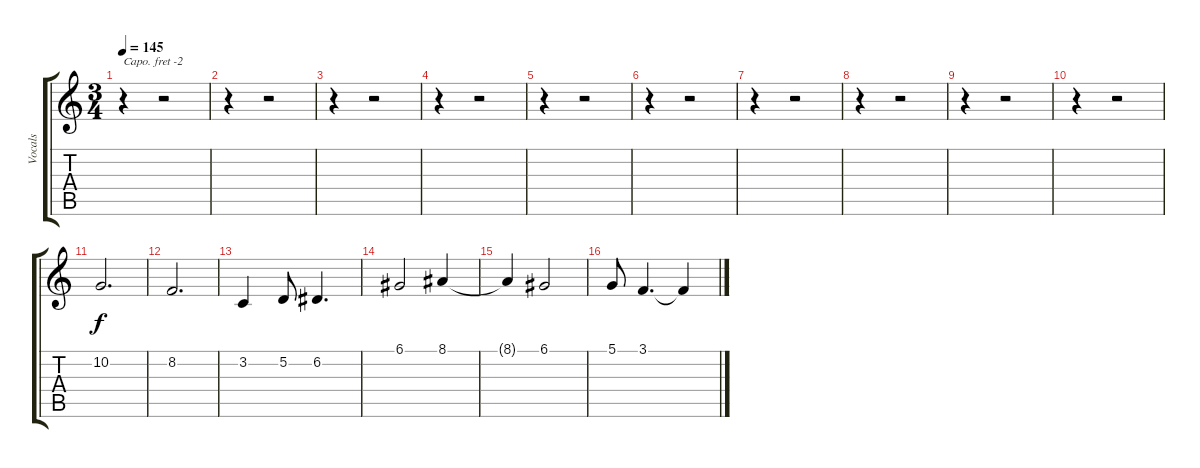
\track ("Vocals" "Vocals") {instrument trumpet}
\staff {score tabs}
\capo -2
\tuning (E4 B3 G3 D3 A2 D2) {hide}
\ts (3 4)
\tempo 145
\clef g2
\ks c
r.4{dy f} r.2 |
r.4 r.2 |
r.4 r.2 |
r.4 r.2 |
r.4 r.2 |
r.4 r.2 |
r.4 r.2 |
r.4 r.2 |
r.4 r.2 |
r.4 r.2 |
10.2.2{d} |
8.2.2{d} |
3.2.4 5.2.8 6.2.4{d} |
6.1.2 8.1.4 |
8.1{t}.4 6.1.2 |
5.1.8 3.1.4{d} 3.1{t}.4
